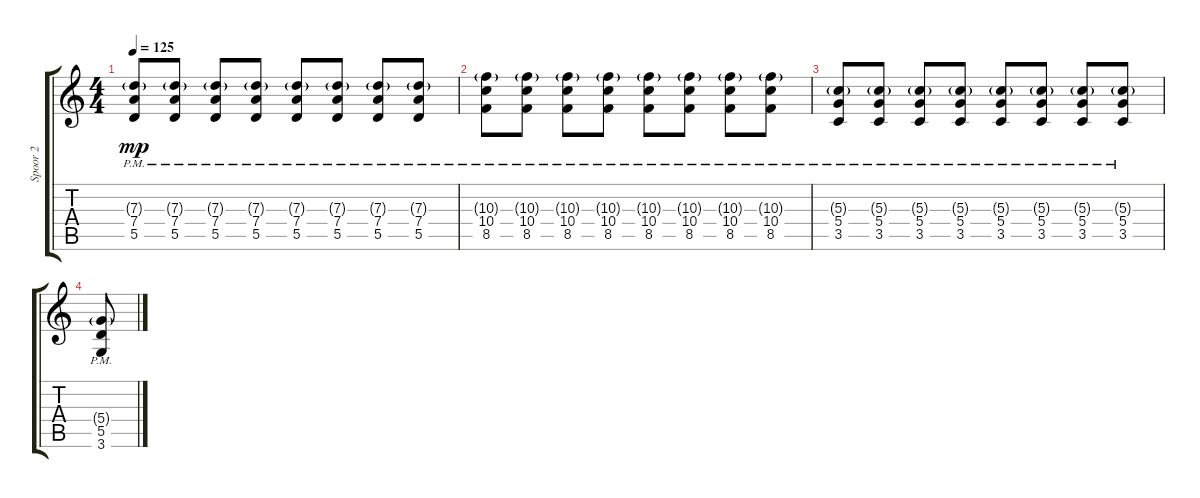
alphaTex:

\track ("Spoor 2" "Spoor 2") {instrument distortionguitar}
\staff {score tabs}
\tuning (E4 B3 G3 D3 A2 E2) {hide}
\ts (4 4)
\tempo 125
\clef g2
\ks c
(7.3{g pm} 7.4{pm} 5.5{pm}).8{dy mp} (7.3{g pm} 7.4{pm} 5.5{pm}).8 (7.3{g pm} 7.4{pm} 5.5{pm}).8 (7.3{g pm} 7.4{pm} 5.5{pm}).8 (7.3{g pm} 7.4{pm} 5.5{pm}).8 (7.3{g pm} 7.4{pm} 5.5{pm}).8 (7.3{g pm} 7.4{pm} 5.5{pm}).8 (7.3{g pm} 7.4{pm} 5.5{pm}).8 |
(10.3{g pm} 10.4{pm} 8.5{pm}).8 (10.3{g pm} 10.4{pm} 8.5{pm}).8 (10.3{g pm} 10.4{pm} 8.5{pm}).8 (10.3{g pm} 10.4{pm} 8.5{pm}).8 (10.3{g pm} 10.4{pm} 8.5{pm}).8 (10.3{g pm} 10.4{pm} 8.5{pm}).8 (10.3{g pm} 10.4{pm} 8.5{pm}).8 (10.3{g pm} 10.4{pm} 8.5{pm}).8 |
(5.3{g pm} 5.4{pm} 3.5{pm}).8 (5.3{g pm} 5.4{pm} 3.5{pm}).8 (5.3{g pm} 5.4{pm} 3.5{pm}).8 (5.3{g pm} 5.4{pm} 3.5{pm}).8 (5.3{g pm} 5.4{pm} 3.5{pm}).8 (5.3{g pm} 5.4{pm} 3.5{pm}).8 (5.3{g pm} 5.4{pm} 3.5{pm}).8 (5.3{g pm} 5.4{pm} 3.5{pm}).8 |
(5.4{g pm} 5.5{pm} 3.6{pm}).8
